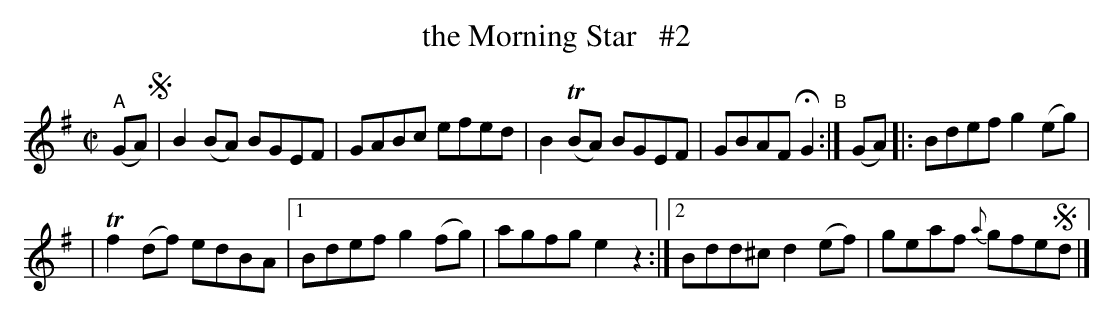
X:1
T: the Morning Star   #2
M: C|
L: 1/8
K: Em
"^A"\
(GA) !segno!| B2(BA) BGEF | GABc efed | B2(TBA) BGEF | GBAF HG2 "^B":| (GA) |: Bdef g2(eg) |
| Tf2(df) edBA |[1 Bdef g2(fg) | agfg e2z2 :|[2 Bdd^c d2(ef) | geaf {a}gfe!segno!d |]
